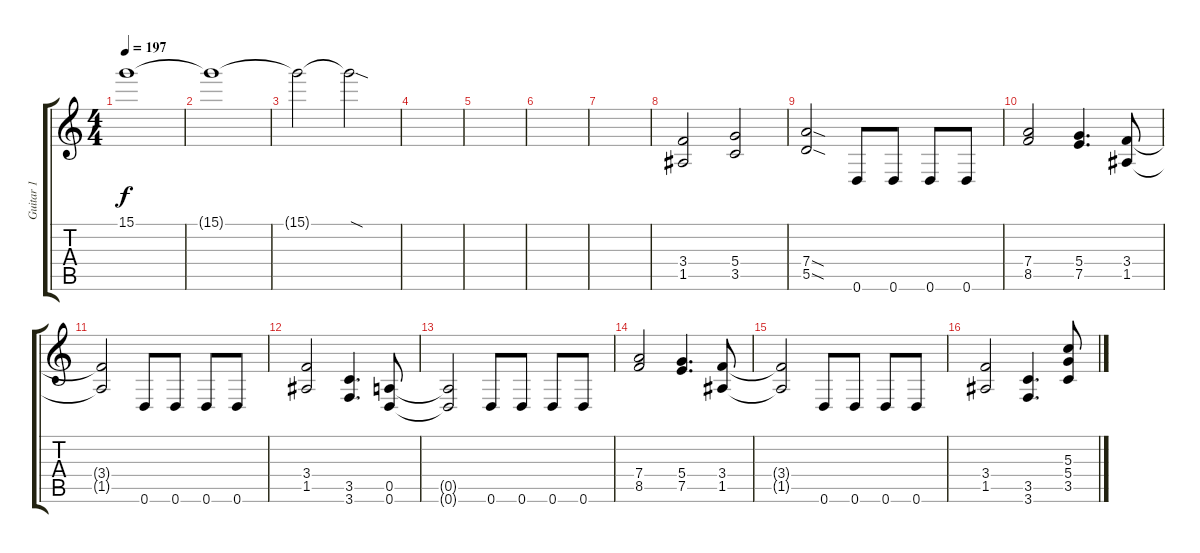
\track ("Guitar 1" "Guitar 1") {instrument distortionguitar}
\staff {score tabs}
\tuning (E4 B3 G3 D3 A2 D2) {hide}
\ts (4 4)
\tempo 197
\clef g2
\ks c
15.1{t}.1{dy f} |
15.1{t}.1 |
15.1{t}.2 15.1{sod t}.2 |
|
|
|
|
(3.4 1.5).2 (5.4 3.5).2 |
(7.4{sod} 5.5{sod}).2 0.6.8 0.6.8 0.6.8 0.6.8 |
(7.4 8.5).2 (5.4 7.5).4{d} (3.4 1.5).8 |
(3.4{t} 1.5{t}).2 0.6.8 0.6.8 0.6.8 0.6.8 |
(3.4 1.5).2 (3.5 3.6).4{d} (0.5 0.6).8 |
(0.5{t} 0.6{t}).2 0.6.8 0.6.8 0.6.8 0.6.8 |
(7.4 8.5).2 (5.4 7.5).4{d} (3.4 1.5).8 |
(3.4{t} 1.5{t}).2 0.6.8 0.6.8 0.6.8 0.6.8 |
(3.4 1.5).2 (3.5 3.6).4{d} (5.3 5.4 3.5).8
